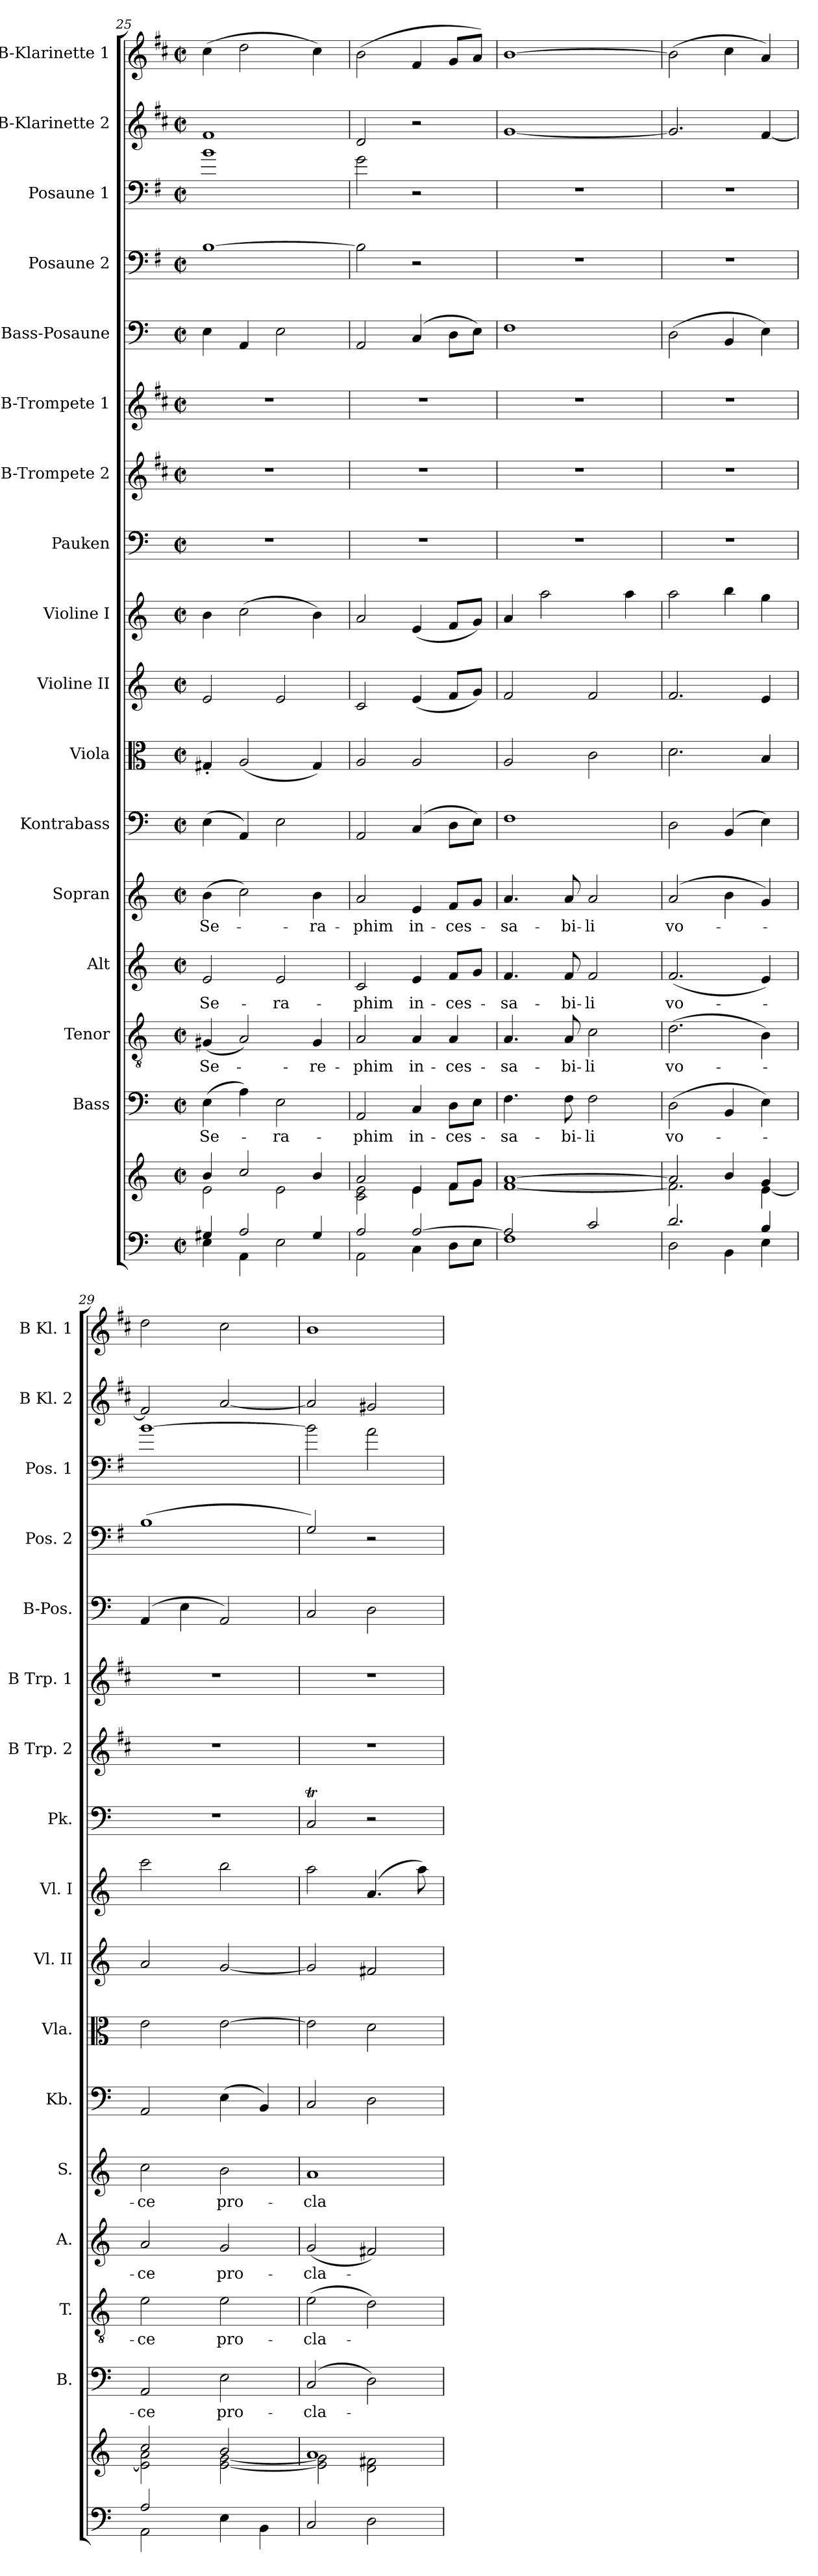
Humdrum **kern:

**kern	**kern	**kern	**text	**kern	**text	**kern	**text	**kern	**text	**kern	**kern	**kern	**kern	**kern	**kern	**kern	**kern	**kern	**kern	**kern	**kern
*part17	*part17	*part16	*part16	*part15	*part15	*part14	*part14	*part13	*part13	*part12	*part11	*part10	*part9	*part8	*part7	*part6	*part5	*part4	*part3	*part2	*part1
*staff18	*staff17	*staff16	*staff16	*staff15	*staff15	*staff14	*staff14	*staff13	*staff13	*staff12	*staff11	*staff10	*staff9	*staff8	*staff7	*staff6	*staff5	*staff4	*staff3	*staff2	*staff1
*	*	*I"Bass	*	*I"Tenor	*	*I"Alt	*	*I"Sopran	*	*I"Kontrabass	*I"Viola	*I"Violine II	*I"Violine I	*I"Pauken	*I"B-Trompete 2	*I"B-Trompete 1	*I"Bass-Posaune	*I"Posaune 2	*I"Posaune 1	*I"B-Klarinette 2	*I"B-Klarinette 1
*	*	*I'B.	*	*I'T.	*	*I'A.	*	*I'S.	*	*I'Kb.	*I'Vla.	*I'Vl. II	*I'Vl. I	*I'Pk.	*I'B Trp. 2	*I'B Trp. 1	*I'B-Pos.	*I'Pos. 2	*I'Pos. 1	*I'B Kl. 2	*I'B Kl. 1
!!LO:PB:g=z
*clefF4	*clefG2	*clefF4	*	*clefGv2	*	*clefG2	*	*clefG2	*	*clefF4	*clefC3	*clefG2	*clefG2	*clefF4	*clefG2	*clefG2	*clefF4	*clefF4	*clefF4	*clefG2	*clefG2
*	*	*	*	*	*	*	*	*	*	*ITrd7c12	*	*	*	*	*ITrd1c2	*ITrd1c2	*	*ITrd4c7	*ITrd4c7	*ITrd1c2	*ITrd1c2
*k[]	*k[]	*k[]	*	*k[]	*	*k[]	*	*k[]	*	*k[]	*k[]	*k[]	*k[]	*k[]	*k[]	*k[]	*k[]	*k[]	*k[]	*k[]	*k[]
*C:	*C:	*C:	*	*C:	*	*C:	*	*C:	*	*C:	*C:	*C:	*C:	*C:	*C:	*C:	*C:	*C:	*C:	*C:	*C:
*M2/2	*M2/2	*M2/2	*	*M2/2	*	*M2/2	*	*M2/2	*	*M2/2	*M2/2	*M2/2	*M2/2	*M2/2	*M2/2	*M2/2	*M2/2	*M2/2	*M2/2	*M2/2	*M2/2
*met(c|)	*met(c|)	*met(c|)	*	*met(c|)	*	*met(c|)	*	*met(c|)	*	*met(c|)	*met(c|)	*met(c|)	*met(c|)	*met(c|)	*met(c|)	*met(c|)	*met(c|)	*met(c|)	*met(c|)	*met(c|)	*met(c|)
=25	=25	=25	=25	=25	=25	=25	=25	=25	=25	=25	=25	=25	=25	=25	=25	=25	=25	=25	=25	=25	=25
*^	*^	*	*	*	*	*	*	*	*	*	*	*	*	*	*	*	*	*	*	*	*
!	!	!	!	!	!LO:LY:b	!	!LO:LY:b	!	!LO:LY:b	!	!LO:LY:b	!	!	!	!	!	!	!	!	!	!	!	!
4G#X/	4E\	4b/	2e\	(>4E\	Se-	(<4G#X/	Se-	2e/	Se-	(>4b\	Se-	(>4EE\	4G#X'</	2e/	4b\	1r	1r	1r	4E\	[1E	1e	1e	(>4b\
2A/	4AA\	2cc/	.	4A\)	.	2A/)	.	.	.	2cc\)	.	4AAA/)	(<2A/	.	(>2cc\	.	.	.	4AA/	.	.	.	2cc\
!	!	!	!	!	!LO:LY:b	!	!	!	!LO:LY:b	!	!	!	!	!	!	!	!	!	!	!	!	!	!
.	2E\	.	2e\	2E\	-ra-	.	.	2e/	-ra-	.	.	2EE\	.	2e/	.	.	.	.	2E\	.	.	.	.
!	!	!	!	!	!	!	!LO:LY:b	!	!	!	!LO:LY:b	!	!	!	!	!	!	!	!	!	!	!	!
4G#/	.	4b/	.	.	.	4G#/	-re-	.	.	4b\	-ra-	.	4G#/)	.	4b\)	.	.	.	.	.	.	.	4b\)
=26	=26	=26	=26	=26	=26	=26	=26	=26	=26	=26	=26	=26	=26	=26	=26	=26	=26	=26	=26	=26	=26	=26	=26
!	!	!	!	!	!LO:LY:b	!	!LO:LY:b	!	!LO:LY:b	!	!LO:LY:b	!	!	!	!	!	!	!	!	!	!	!	!
2A/	2AA\	2a/	2c\ 2e\	2AA/	-phim	2A/	-phim	2c/	-phim	2a/	-phim	2AAA/	2A/	2c/	2a/	1r	1r	1r	2AA/	2E\]	2c\	2c/	(>2a\
!	!	!	!	!	!LO:LY:b	!	!LO:LY:b	!	!LO:LY:b	!	!LO:LY:b	!	!	!	!	!	!	!	!	!	!	!	!
[>2A/	4C\	4e/	4e\	4C/	in-	4A/	in-	4e/	in-	4e/	in-	(4CC/	2A/	(<4e/	(<4e/	.	.	.	(4C/	2r	2r	2r	4e/
!	!	!	!	!	!LO:LY:b	!	!LO:LY:b	!	!LO:LY:b	!	!LO:LY:b	!	!	!	!	!	!	!	!	!	!	!	!
.	8D\L	8f/L	8f\L	8D\L	-ces-	4A/	-ces-	8f/L	-ces-	8f/L	-ces-	8DD\L	.	8f/L	8f/L	.	.	.	8D\L	.	.	.	8f/L
.	8E\J	8g/J	8g\J	8E\J	.	.	.	8g/J	.	8g/J	.	8EE\J)	.	8g/J)	8g/J)	.	.	.	8E\J)	.	.	.	8g/J)
=27	=27	=27	=27	=27	=27	=27	=27	=27	=27	=27	=27	=27	=27	=27	=27	=27	=27	=27	=27	=27	=27	=27	=27
!	!	!	!	!	!LO:LY:b	!	!LO:LY:b	!	!LO:LY:b	!	!LO:LY:b	!	!	!	!	!	!	!	!	!	!	!	!
2A/]	1F	[>1a	[<1f	4.F\	-sa-	4.A/	-sa-	4.f/	-sa-	4.a/	-sa-	1FF	2A/	2f/	4a/	1r	1r	1r	1F	1r	1r	[1f	[1a
.	.	.	.	.	.	.	.	.	.	.	.	.	.	.	2aa\	.	.	.	.	.	.	.	.
!	!	!	!	!	!LO:LY:b	!	!LO:LY:b	!	!LO:LY:b	!	!LO:LY:b	!	!	!	!	!	!	!	!	!	!	!	!
.	.	.	.	8F\	-bi-	8A/	-bi-	8f/	-bi-	8a/	-bi-	.	.	.	.	.	.	.	.	.	.	.	.
!	!	!	!	!	!LO:LY:b	!	!LO:LY:b	!	!LO:LY:b	!	!LO:LY:b	!	!	!	!	!	!	!	!	!	!	!	!
2c/	.	.	.	2F\	-li	2c\	-li	2f/	-li	2a/	-li	.	2c\	2f/	.	.	.	.	.	.	.	.	.
.	.	.	.	.	.	.	.	.	.	.	.	.	.	.	4aa\	.	.	.	.	.	.	.	.
=28	=28	=28	=28	=28	=28	=28	=28	=28	=28	=28	=28	=28	=28	=28	=28	=28	=28	=28	=28	=28	=28	=28	=28
!	!	!	!	!	!LO:LY:b	!	!LO:LY:b	!	!LO:LY:b	!	!LO:LY:b	!	!	!	!	!	!	!	!	!	!	!	!
2.d/	2D\	2a/]	2.f\]	(>2D\	vo-	(>2.d\	vo-	(<2.f/	vo-	(2a/	vo-	2DD\	2.d\	2.f/	2aa\	1r	1r	1r	(>2D\	1r	1r	2.f/]	(>2a\]
.	4BB\	4b/	.	4BB/	.	.	.	.	.	4b\	.	(4BBB/	.	.	4bb\	.	.	.	4BB/	.	.	.	4b\
4B/	4E\	4g/	[<4e\	4E\)	.	4B\)	.	4e/)	.	4g/)	.	4EE\)	4B/	4e/	4gg\	.	.	.	4E\)	.	.	[4e/	4g/)
=29	=29	=29	=29	=29	=29	=29	=29	=29	=29	=29	=29	=29	=29	=29	=29	=29	=29	=29	=29	=29	=29	=29	=29
!	!	!	!	!	!LO:LY:b	!	!LO:LY:b	!	!LO:LY:b	!	!LO:LY:b	!	!	!	!	!	!	!	!	!	!	!	!
2A/	2AA\	2cc/	2e\] 2a\	2AA/	-ce	2e\	-ce	2a/	-ce	2cc\	-ce	2AAA/	2e\	2a/	2ccc\	1r	1r	1r	(4AA/	(>1E	[1e	2e/]	2cc\
.	.	.	.	.	.	.	.	.	.	.	.	.	.	.	.	.	.	.	4E\	.	.	.	.
!	!	!	!	!	!LO:LY:b	!	!LO:LY:b	!	!LO:LY:b	!	!LO:LY:b	!	!	!	!	!	!	!	!	!	!	!	!
2ryy	4E\	2b/	[<2e\ [<2g\	2E\	pro-	2e\	pro-	2g/	pro-	2b\	pro-	(>4EE\	[2e\	[2g/	2bb\	.	.	.	2AA/)	.	.	[2g/	2b\
.	4BB\	.	.	.	.	.	.	.	.	.	.	4BBB/)	.	.	.	.	.	.	.	.	.	.	.
=30	=30	=30	=30	=30	=30	=30	=30	=30	=30	=30	=30	=30	=30	=30	=30	=30	=30	=30	=30	=30	=30	=30	=30
!	!	!	!	!	!LO:LY:b	!	!LO:LY:b	!	!LO:LY:b	!	!LO:LY:b	!	!	!	!	!	!	!	!	!	!	!	!
*v	*v	*	*	*	*	*	*	*	*	*	*	*	*	*	*	*	*	*	*	*	*	*	*
2C/	1a	2e\] 2g\]	(2C/	-cla-	(>2e\	-cla-	(<2g/	-cla-	1a	-cla-	2CC/	2e\]	2g/]	2aa\	2CT/	1r	1r	2C/	2C/)	2e\]	2g/]	1a
2D\	.	2d\ 2f#X\	2D\)	.	2d\)	.	2f#X/)	.	.	.	2DD\	2d\	2f#X/	(4.a/	2r	.	.	2D\	2r	2d\	2f#X/	.
.	.	.	.	.	.	.	.	.	.	.	.	.	.	8aa\)	.	.	.	.	.	.	.	.
*	*v	*v	*	*	*	*	*	*	*	*	*	*	*	*	*	*	*	*	*	*	*	*
=	=	=	=	=	=	=	=	=	=	=	=	=	=	=	=	=	=	=	=	=	=
*-	*-	*-	*-	*-	*-	*-	*-	*-	*-	*-	*-	*-	*-	*-	*-	*-	*-	*-	*-	*-	*-
